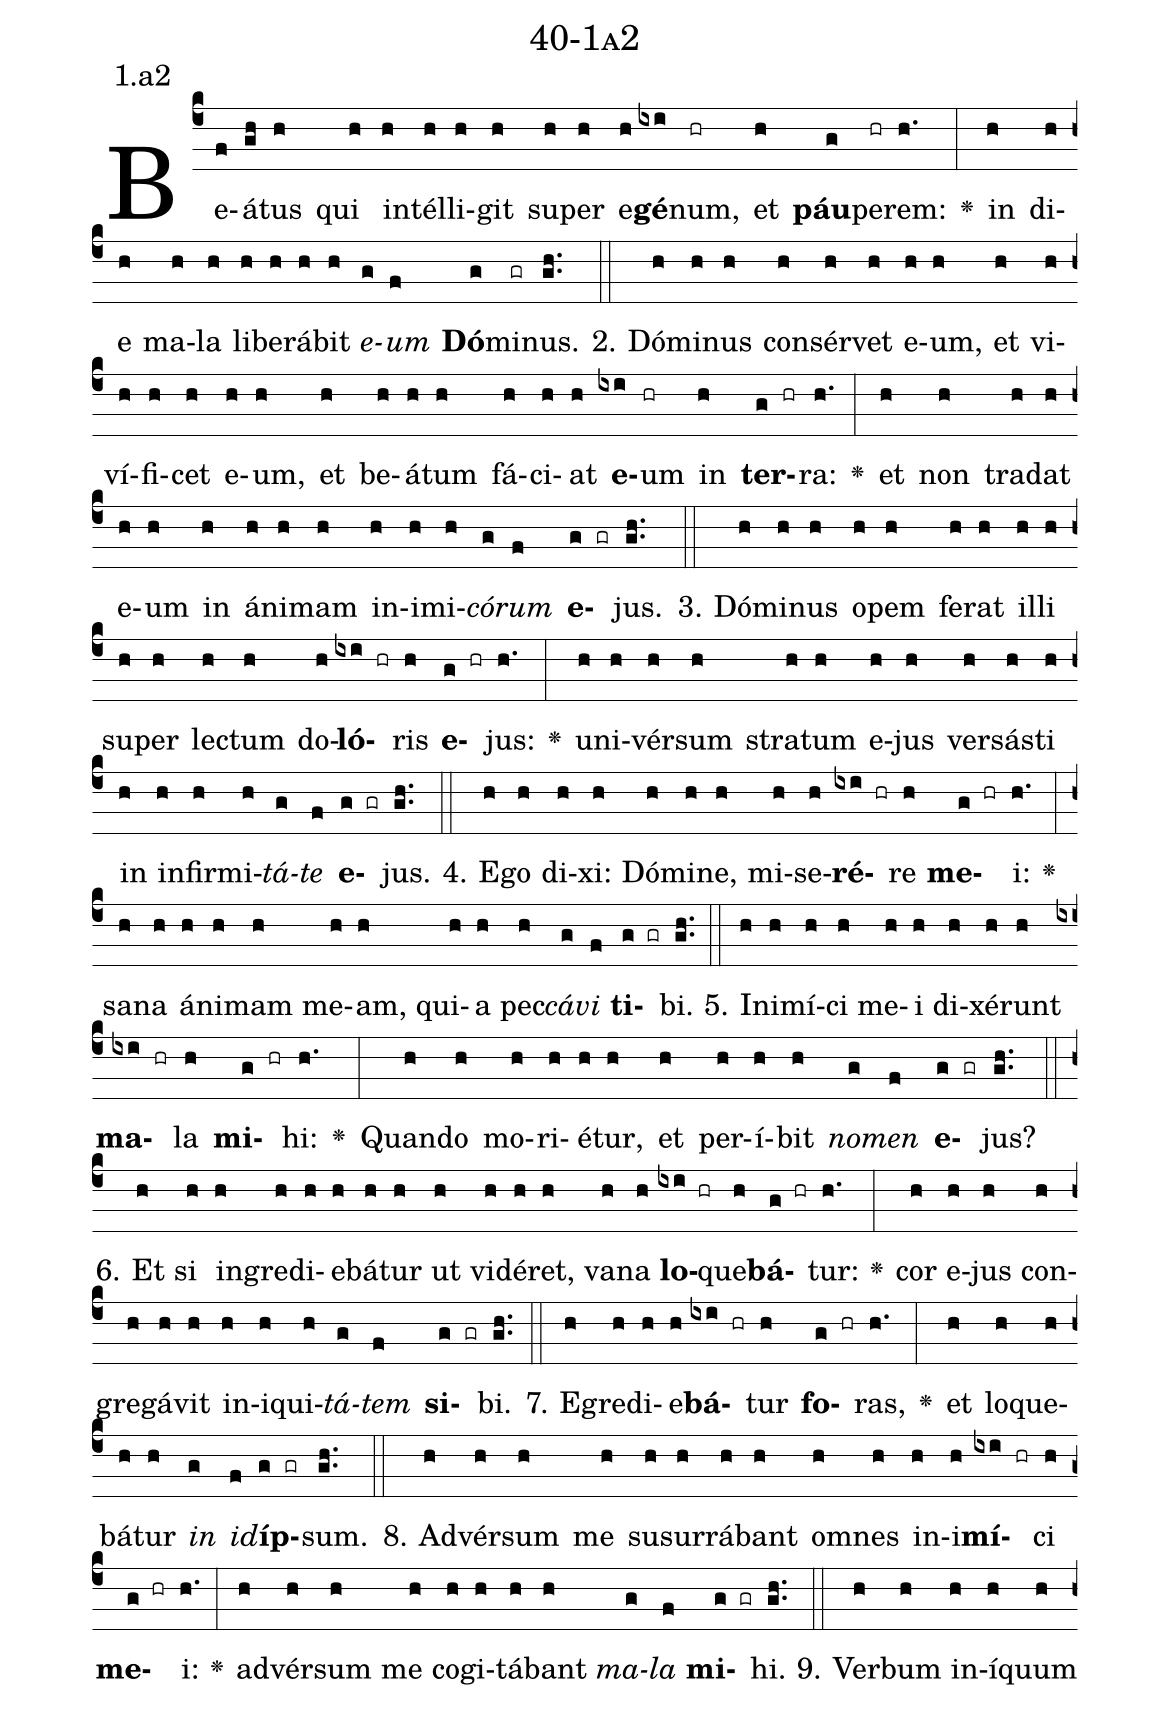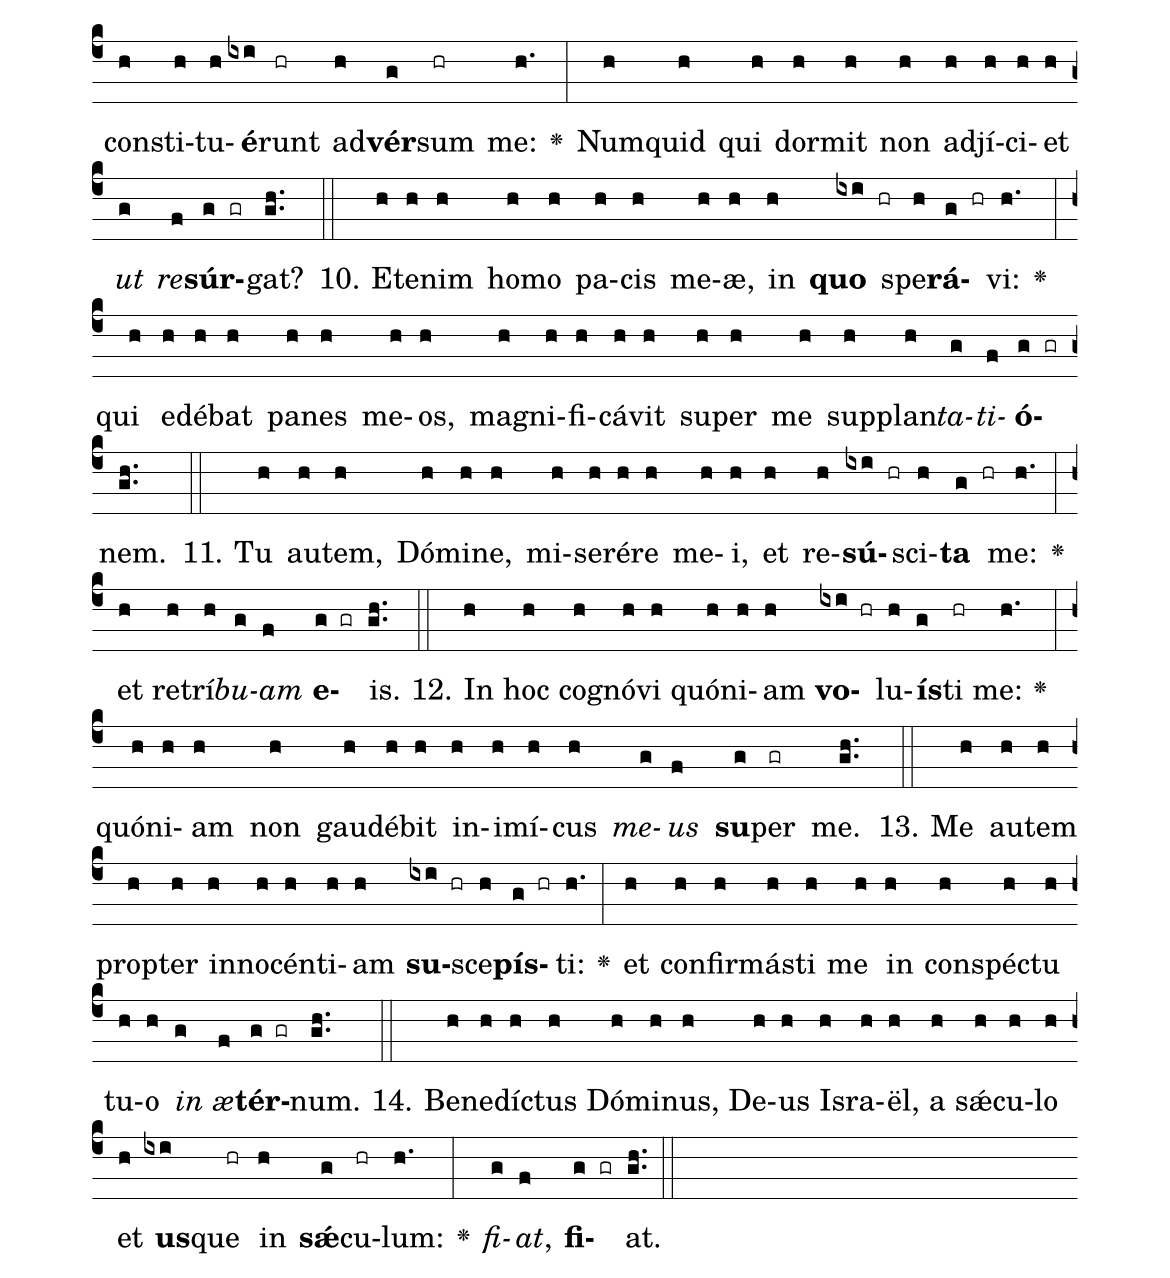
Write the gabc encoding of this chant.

name: 40-1a2;
annotation: 1.a2;
%%
(c4)Be(f)á(gh)tus(h) qui(h) in(h)tél(h)li(h)git(h) su(h)per(h) e(h)<b>gé</b>(ixi)num,(hr) et(h) <b>páu</b>(g)pe(hr)rem:(h.) <v>\greheightstar</v>(:) in(h) di(h)e(h) ma(h)la(h) li(h)be(h)rá(h)bit(h) <i>e</i>(g)<i>um</i>(f) <b>Dó</b>(g)mi(gr)nus.(gh..) (::)
2. Dó(h)mi(h)nus(h) con(h)sér(h)vet(h) e(h)um,(h) et(h) vi(h)ví(h)fi(h)cet(h) e(h)um,(h) et(h) be(h)á(h)tum(h) fá(h)ci(h)at(h) <b>e</b>(ixi)um(hr) in(h) <b>ter</b>(g hr)ra:(h.) <v>\greheightstar</v>(:) et(h) non(h) tra(h)dat(h) e(h)um(h) in(h) á(h)ni(h)mam(h) in(h)i(h)mi(h)<i>có</i>(g)<i>rum</i>(f) <b>e</b>(g gr)jus.(gh..) (::)
3. Dó(h)mi(h)nus(h) o(h)pem(h) fe(h)rat(h) il(h)li(h) su(h)per(h) lec(h)tum(h) do(h)<b>ló</b>(ixi hr)ris(h) <b>e</b>(g hr)jus:(h.) <v>\greheightstar</v>(:) u(h)ni(h)vér(h)sum(h) stra(h)tum(h) e(h)jus(h) ver(h)sás(h)ti(h) in(h) in(h)fir(h)mi(h)<i>tá</i>(g)<i>te</i>(f) <b>e</b>(g gr)jus.(gh..) (::)
4. E(h)go(h) di(h)xi:(h) Dó(h)mi(h)ne,(h) mi(h)se(h)<b>ré</b>(ixi hr)re(h) <b>me</b>(g hr)i:(h.) <v>\greheightstar</v>(:) sa(h)na(h) á(h)ni(h)mam(h) me(h)am,(h) qui(h)a(h) pec(h)<i>cá</i>(g)<i>vi</i>(f) <b>ti</b>(g gr)bi.(gh..) (::)
5. In(h)i(h)mí(h)ci(h) me(h)i(h) di(h)xé(h)runt(h) <b>ma</b>(ixi hr)la(h) <b>mi</b>(g hr)hi:(h.) <v>\greheightstar</v>(:) Quan(h)do(h) mo(h)ri(h)é(h)tur,(h) et(h) per(h)í(h)bit(h) <i>no</i>(g)<i>men</i>(f) <b>e</b>(g gr)jus?(gh..) (::)
6. Et(h) si(h) in(h)gre(h)di(h)e(h)bá(h)tur(h) ut(h) vi(h)dé(h)ret,(h) va(h)na(h) <b>lo</b>(ixi hr)que(h)<b>bá</b>(g hr)tur:(h.) <v>\greheightstar</v>(:) cor(h) e(h)jus(h) con(h)gre(h)gá(h)vit(h) in(h)i(h)qui(h)<i>tá</i>(g)<i>tem</i>(f) <b>si</b>(g gr)bi.(gh..) (::)
7. E(h)gre(h)di(h)e(h)<b>bá</b>(ixi hr)tur(h) <b>fo</b>(g hr)ras,(h.) <v>\greheightstar</v>(:) et(h) lo(h)que(h)bá(h)tur(h) <i>in</i>(g) <i>id</i>(f)<b>íp</b>(g gr)sum.(gh..) (::)
8. Ad(h)vér(h)sum(h) me(h) su(h)sur(h)rá(h)bant(h) om(h)nes(h) in(h)i(h)<b>mí</b>(ixi hr)ci(h) <b>me</b>(g hr)i:(h.) <v>\greheightstar</v>(:) ad(h)vér(h)sum(h) me(h) co(h)gi(h)tá(h)bant(h) <i>ma</i>(g)<i>la</i>(f) <b>mi</b>(g gr)hi.(gh..) (::)
9. Ver(h)bum(h) in(h)í(h)quum(h) con(h)sti(h)tu(h)<b>é</b>(ixi)runt(hr) ad(h)<b>vér</b>(g)sum(hr) me:(h.) <v>\greheightstar</v>(:) Num(h)quid(h) qui(h) dor(h)mit(h) non(h) ad(h)jí(h)ci(h)et(h) <i>ut</i>(g) <i>re</i>(f)<b>súr</b>(g gr)gat?(gh..) (::)
10. Et(h)e(h)nim(h) ho(h)mo(h) pa(h)cis(h) me(h)æ,(h) in(h) <b>quo</b>(ixi hr) spe(h)<b>rá</b>(g hr)vi:(h.) <v>\greheightstar</v>(:) qui(h) e(h)dé(h)bat(h) pa(h)nes(h) me(h)os,(h) ma(h)gni(h)fi(h)cá(h)vit(h) su(h)per(h) me(h) sup(h)plan(h)<i>ta</i>(g)<i>ti</i>(f)<b>ó</b>(g gr)nem.(gh..) (::)
11. Tu(h) au(h)tem,(h) Dó(h)mi(h)ne,(h) mi(h)se(h)ré(h)re(h) me(h)i,(h) et(h) re(h)<b>sú</b>(ixi hr)sci(h)<b>ta</b>(g hr) me:(h.) <v>\greheightstar</v>(:) et(h) re(h)trí(h)<i>bu</i>(g)<i>am</i>(f) <b>e</b>(g gr)is.(gh..) (::)
12. In(h) hoc(h) co(h)gnó(h)vi(h) quón(h)i(h)am(h) <b>vo</b>(ixi hr)lu(h)<b>ís</b>(g)ti(hr) me:(h.) <v>\greheightstar</v>(:) quón(h)i(h)am(h) non(h) gau(h)dé(h)bit(h) in(h)i(h)mí(h)cus(h) <i>me</i>(g)<i>us</i>(f) <b>su</b>(g)per(gr) me.(gh..) (::)
13. Me(h) au(h)tem(h) prop(h)ter(h) in(h)no(h)cén(h)ti(h)am(h) <b>su</b>(ixi hr)sce(h)<b>pís</b>(g hr)ti:(h.) <v>\greheightstar</v>(:) et(h) con(h)fir(h)más(h)ti(h) me(h) in(h) con(h)spéc(h)tu(h) tu(h)o(h) <i>in</i>(g) <i>æ</i>(f)<b>tér</b>(g gr)num.(gh..) (::)
14. Be(h)ne(h)díc(h)tus(h) Dó(h)mi(h)nus,(h) De(h)us(h) Is(h)ra(h)ël,(h) a(h) sǽ(h)cu(h)lo(h) et(h) <b>us</b>(ixi)que(hr) in(h) <b>sǽ</b>(g)cu(hr)lum:(h.) <v>\greheightstar</v>(:) <i>fi</i>(g)<i>at</i>,(f) <b>fi</b>(g gr)at.(gh..) (::)
